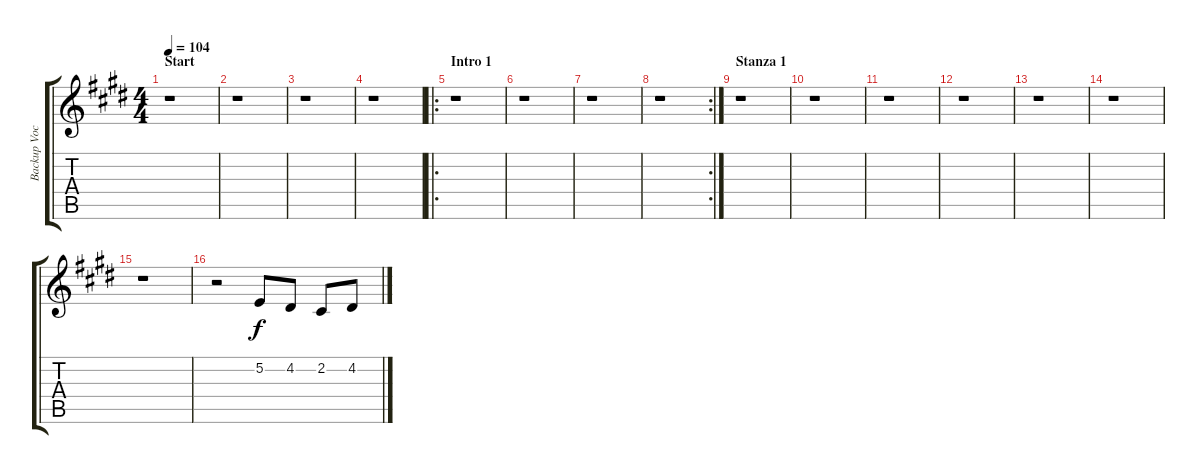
\track ("Backup Vocals" "Backup Voc") {instrument synthvoice}
\staff {score tabs}
\tuning (E4 B3 G3 D3 A2 E2) {hide}
\ts (4 4)
\section ("" "Start")
\tempo 104
\clef g2
\ks e
r.1{dy f instrument synthvoice} |
r.1 |
r.1 |
r.1 |
\ro
\section ("" "Intro 1")
r.1 |
r.1 |
r.1 |
\rc 2
r.1 |
\section ("" "Stanza 1")
r.1 |
r.1 |
r.1 |
r.1 |
r.1 |
r.1 |
r.1 |
r.2 5.2.8 4.2.8 2.2.8 4.2.8
